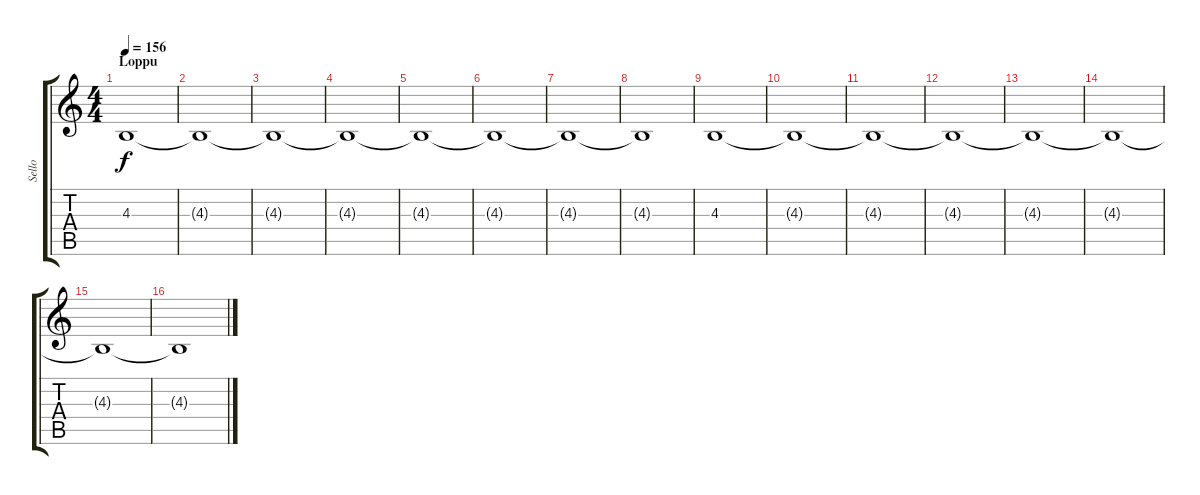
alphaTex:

\track ("Sello" "Sello") {instrument cello}
\staff {score tabs}
\tuning (E4 B3 G3 D3 A2 D2) {hide}
\ts (4 4)
\section ("" "Loppu")
\tempo 156
\clef g2
\ks c
4.3.1{dy f volume 8} |
4.3{t}.1 |
4.3{t}.1 |
4.3{t}.1 |
4.3{t}.1 |
4.3{t}.1 |
4.3{t}.1 |
4.3{t}.1 |
4.3.1 |
4.3{t}.1 |
4.3{t}.1 |
4.3{t}.1 |
4.3{t}.1 |
4.3{t}.1 |
4.3{t}.1 |
4.3{t}.1
